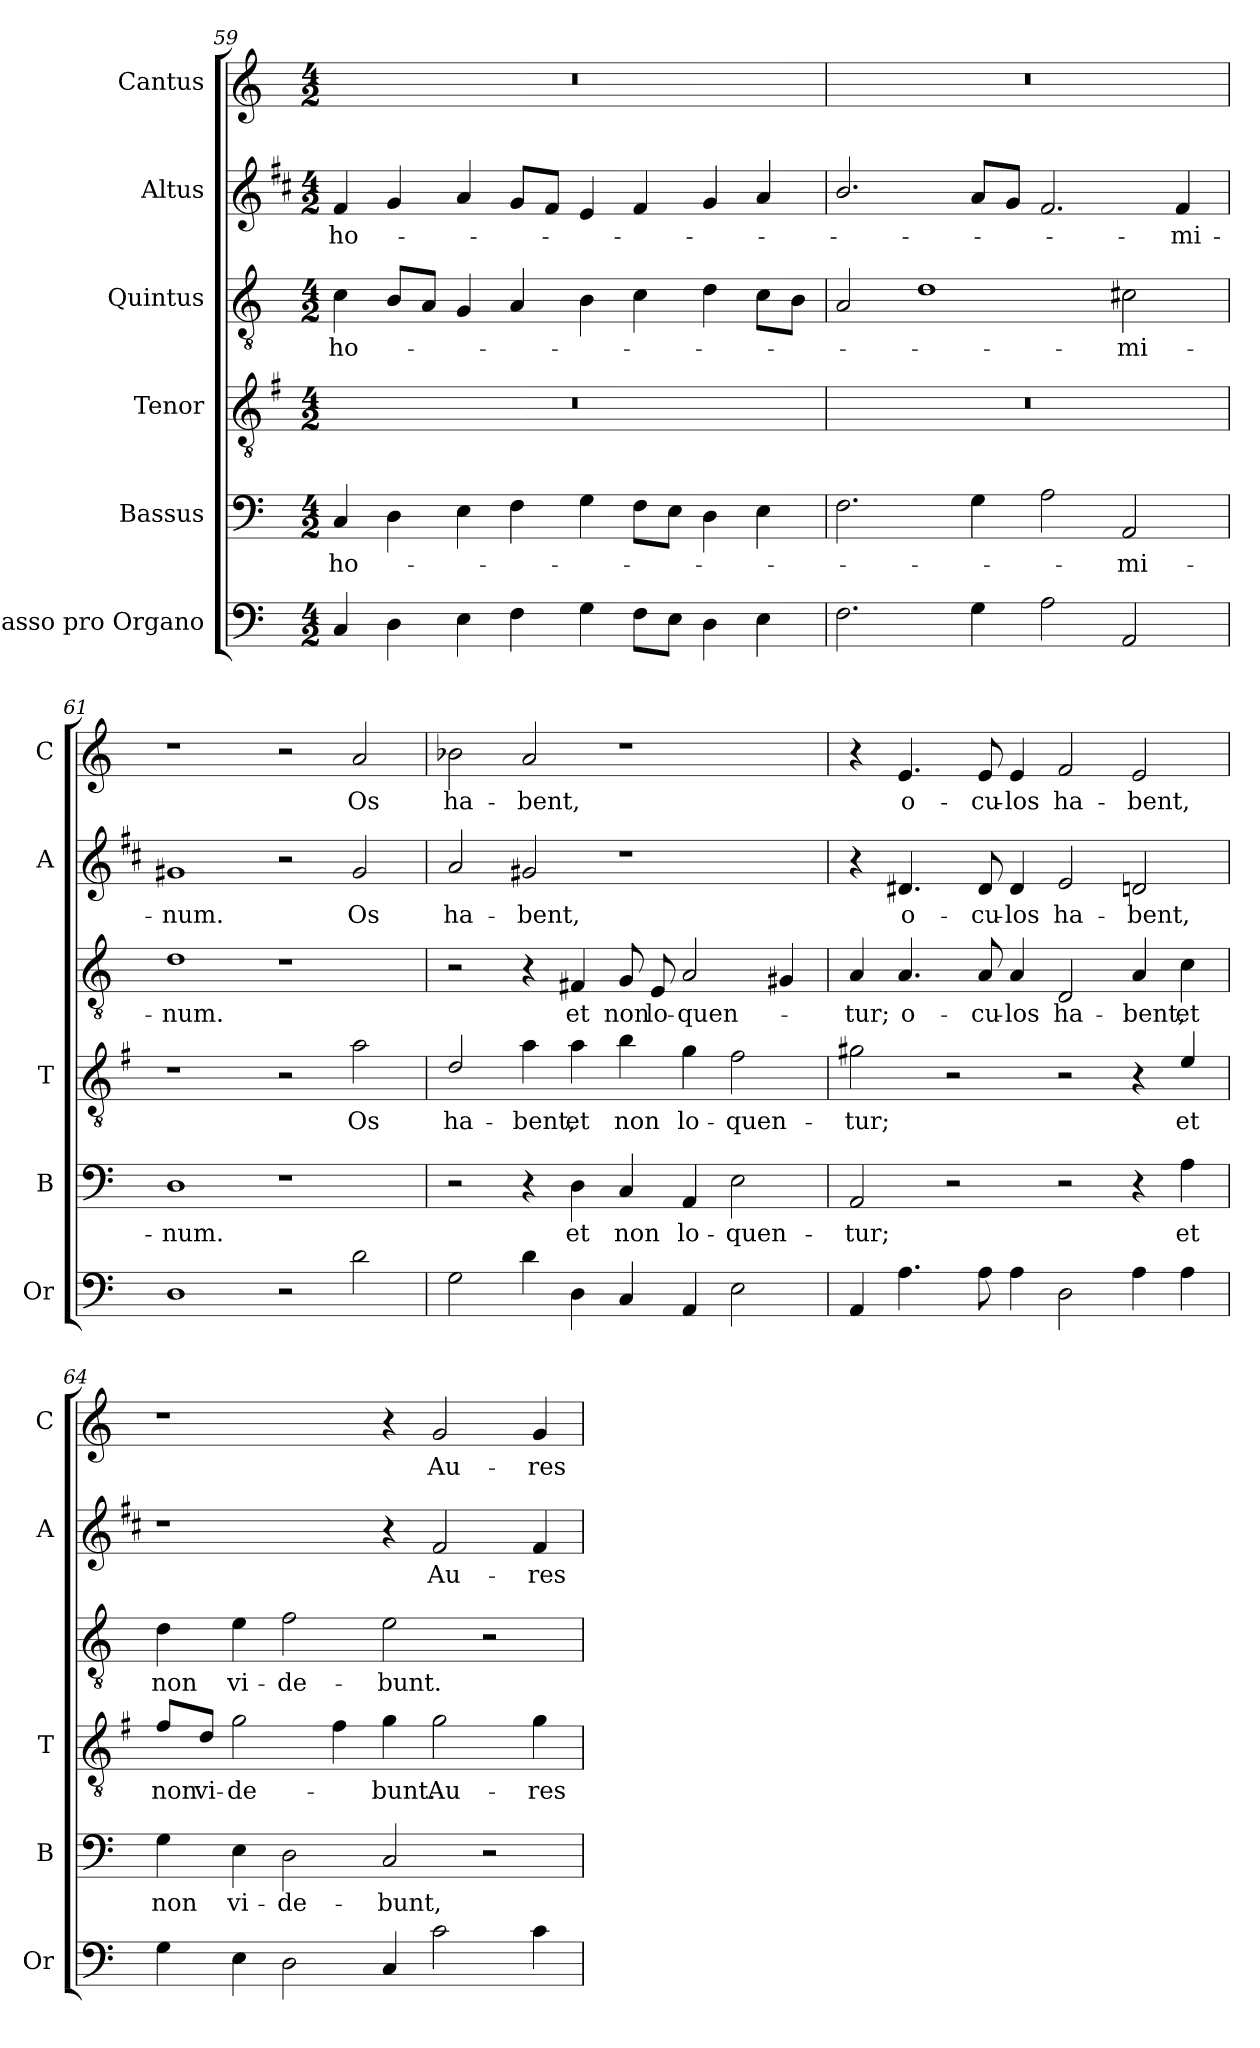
**kern	**kern	**text	**kern	**text	**kern	**text	**kern	**text	**kern	**text
*part6	*part5	*part5	*part4	*part4	*part3	*part3	*part2	*part2	*part1	*part1
*staff6	*staff5	*staff5	*staff4	*staff4	*staff3	*staff3	*staff2	*staff2	*staff1	*staff1
*I"Basso pro Organo	*I"Bassus	*	*I"Tenor	*	*I"Quintus	*	*I"Altus	*	*I"Cantus	*
*I'Or	*I'B	*	*I'T	*	*	*	*I'A	*	*I'C	*
*clefF4	*clefF4	*	*clefGv2	*	*clefGv2	*	*clefG2	*	*clefG2	*
*	*	*	*ITrd4c7	*	*	*	*ITrd1c2	*	*	*
*k[]	*k[]	*	*k[]	*	*k[]	*	*k[]	*	*k[]	*
*C:	*C:	*	*C:	*	*C:	*	*C:	*	*C:	*
*M4/2	*M4/2	*	*M4/2	*	*M4/2	*	*M4/2	*	*M4/2	*
=59	=59	=59	=59	=59	=59	=59	=59	=59	=59	=59
!	!	!LO:LY:b	!	!	!	!LO:LY:b	!	!LO:LY:b	!	!
4C/	4C/	ho-	0r	.	4c\	ho-	4e/	ho-	0r	.
4D\	4D\	.	.	.	8B/L	.	4f/	.	.	.
.	.	.	.	.	8A/J	.	.	.	.	.
4E\	4E\	.	.	.	4G/	.	4g/	.	.	.
4F\	4F\	.	.	.	4A/	.	8f/L	.	.	.
.	.	.	.	.	.	.	8e/J	.	.	.
4G\	4G\	.	.	.	4B\	.	4d/	.	.	.
8F\L	8F\L	.	.	.	4c\	.	4e/	.	.	.
8E\J	8E\J	.	.	.	.	.	.	.	.	.
4D\	4D\	.	.	.	4d\	.	4f/	.	.	.
4E\	4E\	.	.	.	8c\L	.	4g/	.	.	.
.	.	.	.	.	8B\J	.	.	.	.	.
=60	=60	=60	=60	=60	=60	=60	=60	=60	=60	=60
2.F\	2.F\	.	0r	.	2A/	.	2.a/	.	0r	.
.	.	.	.	.	1d	.	.	.	.	.
4G\	4G\	.	.	.	.	.	8g/L	.	.	.
.	.	.	.	.	.	.	8f/J	.	.	.
2A\	2A\	.	.	.	.	.	2.e/	.	.	.
!	!	!LO:LY:b	!	!	!	!LO:LY:b	!	!	!	!
2AA/	2AA/	-mi-	.	.	2c#X\	-mi-	.	.	.	.
!	!	!	!	!	!	!	!	!LO:LY:b	!	!
.	.	.	.	.	.	.	4e/	-mi-	.	.
=61	=61	=61	=61	=61	=61	=61	=61	=61	=61	=61
!	!	!LO:LY:b	!	!	!	!LO:LY:b	!	!LO:LY:b	!	!
1D	1D	-num.	1r	.	1d	-num.	1f#X	-num.	1r	.
2r	1r	.	2r	.	1r	.	2r	.	2r	.
!	!	!	!	!LO:LY:b	!	!	!	!LO:LY:b	!	!LO:LY:b
2d\	.	.	2d\	Os	.	.	2f#/	Os	2a/	Os
!!LO:PB:g=z
=62	=62	=62	=62	=62	=62	=62	=62	=62	=62	=62
!	!	!	!	!LO:LY:b	!	!	!	!LO:LY:b	!	!LO:LY:b
2G\	2r	.	2G/	ha-	2r	.	2g/	ha-	2b-X\	ha-
!	!	!	!	!LO:LY:b	!	!	!	!LO:LY:b	!	!LO:LY:b
4d\	4r	.	4d\	-bent,	4r	.	2f#X/	-bent,	2a/	-bent,
!	!	!LO:LY:b	!	!LO:LY:b	!	!LO:LY:b	!	!	!	!
4D\	4D\	et	4d\	et	4F#X/	et	.	.	.	.
!	!	!LO:LY:b	!	!LO:LY:b	!	!LO:LY:b	!	!	!	!
4C/	4C/	non	4e\	non	8G/	non	1r	.	1r	.
!	!	!	!	!	!	!LO:LY:b	!	!	!	!
.	.	.	.	.	8E/	lo-	.	.	.	.
!	!	!LO:LY:b	!	!LO:LY:b	!	!LO:LY:b	!	!	!	!
4AA/	4AA/	lo-	4c\	lo-	2A/	-quen-	.	.	.	.
!	!	!LO:LY:b	!	!LO:LY:b	!	!	!	!	!	!
2E\	2E\	-quen-	2B\	-quen-	.	.	.	.	.	.
.	.	.	.	.	4G#X/	.	.	.	.	.
=63	=63	=63	=63	=63	=63	=63	=63	=63	=63	=63
!	!	!LO:LY:b	!	!LO:LY:b	!	!LO:LY:b	!	!	!	!
4AA/	2AA/	-tur;	2c#X\	-tur;	4A/	-tur;	4r	.	4r	.
!	!	!	!	!	!	!LO:LY:b	!	!LO:LY:b	!	!LO:LY:b
4.A\	.	.	.	.	4.A/	o-	4.c#X/	o-	4.e/	o-
.	2r	.	2r	.	.	.	.	.	.	.
!	!	!	!	!	!	!LO:LY:b	!	!LO:LY:b	!	!LO:LY:b
8A\	.	.	.	.	8A/	-cu-	8c#/	-cu-	8e/	-cu-
!	!	!	!	!	!	!LO:LY:b	!	!LO:LY:b	!	!LO:LY:b
4A\	.	.	.	.	4A/	-los	4c#/	-los	4e/	-los
!	!	!	!	!	!	!LO:LY:b	!	!LO:LY:b	!	!LO:LY:b
2D\	2r	.	2r	.	2D/	ha-	2d/	ha-	2f/	ha-
!	!	!	!	!	!	!LO:LY:b	!	!LO:LY:b	!	!LO:LY:b
4A\	4r	.	4r	.	4A/	-bent,	2cn/	-bent,	2e/	-bent,
!	!	!LO:LY:b	!	!LO:LY:b	!	!LO:LY:b	!	!	!	!
4A\	4A\	et	4A/	et	4c\	et	.	.	.	.
=64	=64	=64	=64	=64	=64	=64	=64	=64	=64	=64
!	!	!LO:LY:b	!	!LO:LY:b	!	!LO:LY:b	!	!	!	!
4G\	4G\	non	8B/L	non	4d\	non	1r	.	1r	.
!	!	!	!	!LO:LY:b	!	!	!	!	!	!
.	.	.	8G/J	vi-	.	.	.	.	.	.
!	!	!LO:LY:b	!	!LO:LY:b	!	!LO:LY:b	!	!	!	!
4E\	4E\	vi-	2c\	-de-	4e\	vi-	.	.	.	.
!	!	!LO:LY:b	!	!	!	!LO:LY:b	!	!	!	!
2D\	2D\	-de-	.	.	2f\	-de-	.	.	.	.
.	.	.	4B\	.	.	.	.	.	.	.
!	!	!LO:LY:b	!	!LO:LY:b	!	!LO:LY:b	!	!	!	!
4C/	2C/	-bunt,	4c\	-bunt.	2e\	-bunt.	4r	.	4r	.
!	!	!	!	!LO:LY:b	!	!	!	!LO:LY:b	!	!LO:LY:b
2c\	.	.	2c\	Au-	.	.	2e/	Au-	2g/	Au-
.	2r	.	.	.	2r	.	.	.	.	.
!	!	!	!	!LO:LY:b	!	!	!	!LO:LY:b	!	!LO:LY:b
4c\	.	.	4c\	-res	.	.	4e/	-res	4g/	-res
=	=	=	=	=	=	=	=	=	=	=
*-	*-	*-	*-	*-	*-	*-	*-	*-	*-	*-
